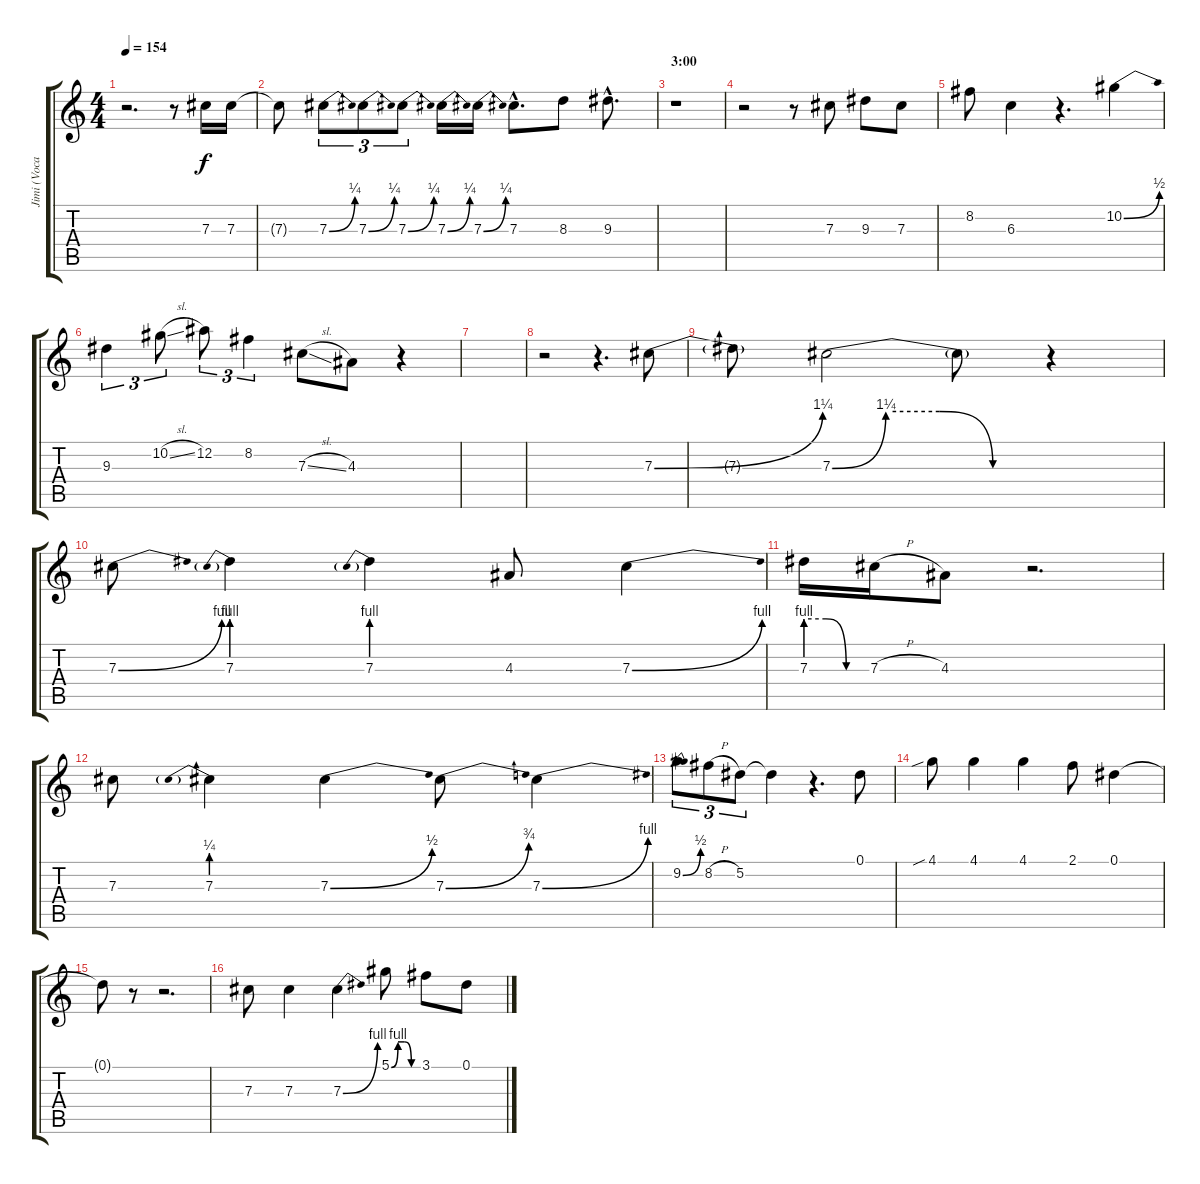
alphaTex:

\track ("Jimi (Vocals)" "Jimi (Voca") {instrument distortionguitar}
\staff {score tabs}
\tuning (Eb4 Bb3 Gb3 Db3 Ab2 Eb2) {hide}
\ts (4 4)
\tempo 154
\clef g2
\ks c
r.2{d dy f} r.8 7.3.16 7.3.16 |
7.3{t}.8 7.3{be (bend 0 0 60 1)}.8{tu (3 2)} 7.3{be (bend 0 0 60 1)}.8{tu (3 2)} 7.3{be (bend 0 0 60 1)}.8{tu (3 2)} 7.3{be (bend 0 0 60 1)}.16 7.3{be (bend 0 0 60 1)}.16 7.3{hac}.8{d} 8.3.8 9.3{hac}.8{d} |
\section ("" "3:00")
r.1 |
r.2 r.8 7.3.8 9.3.8 7.3.8 |
8.2.8 6.3.4 r.4{d} 10.2{be (bend 0 0 60 2)}.4 |
9.3.4{tu (3 2)} 10.2{sl}.8{tu (3 2)} 12.2.8{tu (3 2)} 8.2.4{tu (3 2)} 7.3{sl}.8 4.3.8 r.4 |
|
r.2 r.4{d} 7.3{be (bend 0 0 60 5)}.8 |
7.3{t}.8 7.3{be (custom 0 0 15 5 30 5 45 0 60 0)}.2 7.3{t}.8 r.4 |
7.3{be (bend 0 0 60 4)}.8 7.3{be (prebend 0 4 60 4)}.4 7.3{be (prebend 0 4 60 4)}.4 4.3.8 7.3{be (bend 0 0 60 4)}.4 |
7.3{be (custom 0 4 20 4 40 0 60 0)}.16 7.3{h}.16 4.3.8 r.2{d} |
7.3.8 7.3{be (prebend 0 1 60 1)}.4 7.3{be (bend 0 0 60 2)}.4 7.3{be (bend 0 0 60 3)}.8 7.3{be (bend 0 0 60 4)}.4 |
9.2{be (bend 0 0 60 2)}.8{tu (3 2)} 8.2{h}.8{tu (3 2)} 5.2.8{tu (3 2)} 5.2{t}.4 r.4{d} 0.1.8 |
4.1{sib}.8 4.1.4 4.1.4 2.1.8 0.1.4 |
0.1{t}.8 r.8 r.2{d} |
7.3.8 7.3.4 7.3{be (bend 0 0 60 4)}.4 5.1{be (custom 0 0 15 4 30 4 45 0 60 0)}.8 3.1.8 0.1.8
